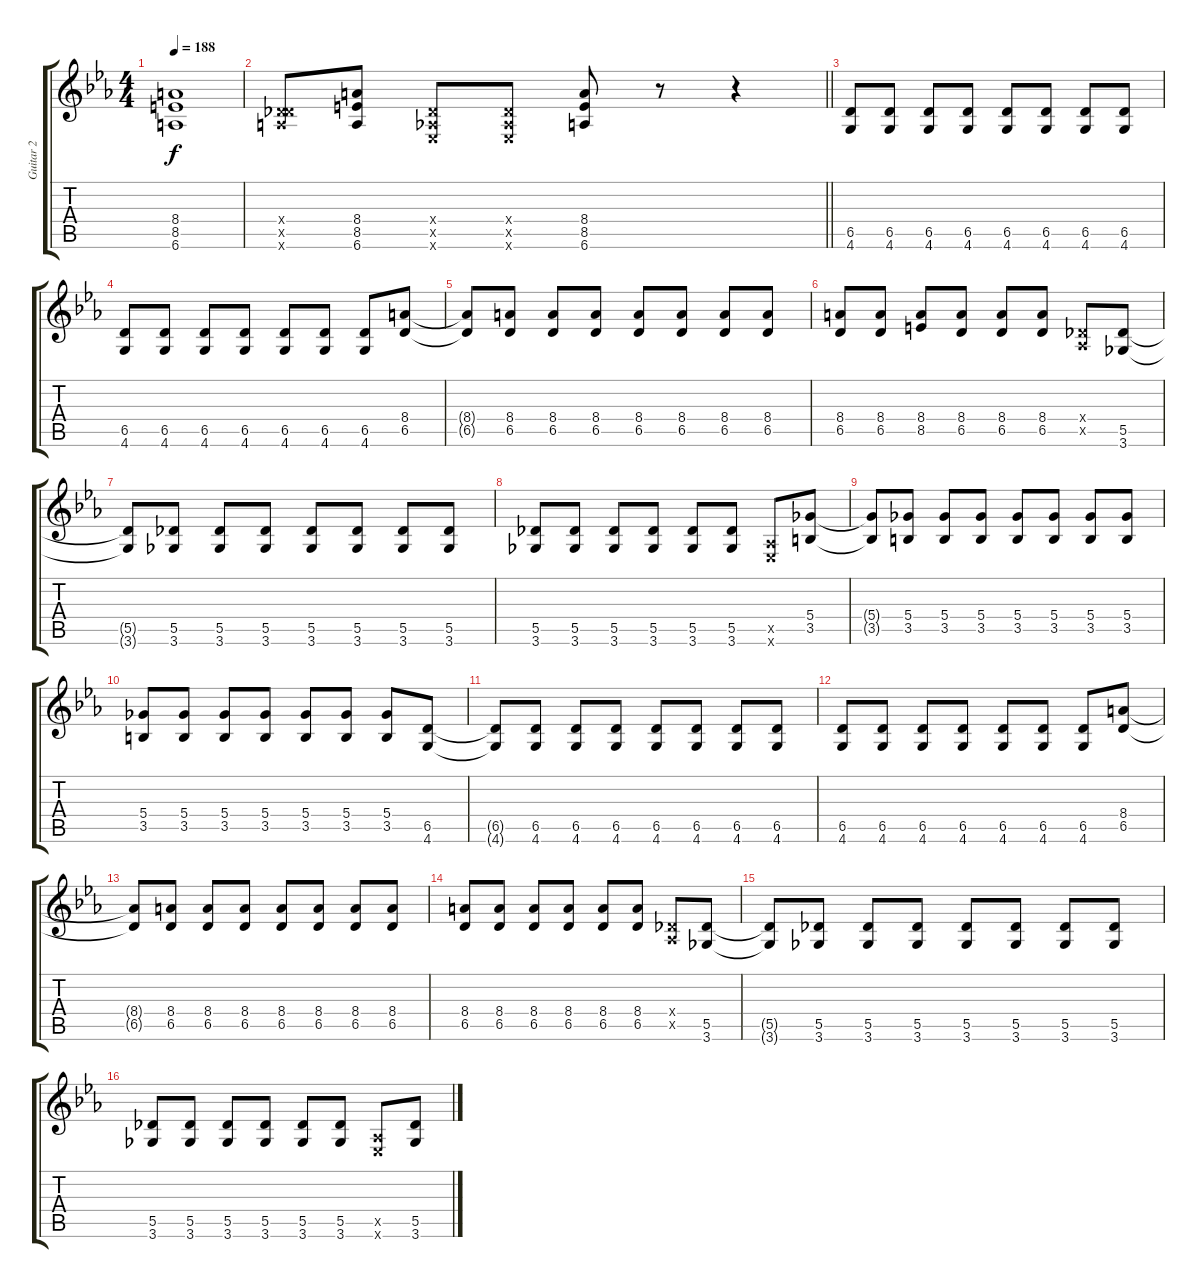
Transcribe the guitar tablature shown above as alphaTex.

\track ("Guitar 2" "Guitar 2") {instrument overdrivenguitar}
\staff {score tabs}
\tuning (Eb4 Bb3 Gb3 Db3 Ab2 Eb2) {hide}
\ts (4 4)
\tempo 188
\clef g2
\ks eb
(8.4 8.5 6.6).1{dy f} |
\barLineRight lightlight
(0.4{x} 5.5{x} 6.6{x}).8 (8.4 8.5 6.6).8 (0.4{x} 0.5{x} 0.6{x}).8 (0.4{x} 0.5{x} 0.6{x}).8 (8.4 8.5 6.6).8 r.8 r.4 |
(6.5 4.6).8 (6.5 4.6).8 (6.5 4.6).8 (6.5 4.6).8 (6.5 4.6).8 (6.5 4.6).8 (6.5 4.6).8 (6.5 4.6).8 |
(6.5 4.6).8 (6.5 4.6).8 (6.5 4.6).8 (6.5 4.6).8 (6.5 4.6).8 (6.5 4.6).8 (6.5 4.6).8 (8.4 6.5).8 |
(8.4{t} 6.5{t}).8 (8.4 6.5).8 (8.4 6.5).8 (8.4 6.5).8 (8.4 6.5).8 (8.4 6.5).8 (8.4 6.5).8 (8.4 6.5).8 |
(8.4 6.5).8 (8.4 6.5).8 (8.4 8.5).8 (8.4 6.5).8 (8.4 6.5).8 (8.4 6.5).8 (0.4{x} 0.5{x}).8 (5.5 3.6).8 |
(5.5{t} 3.6{t}).8 (5.5 3.6).8 (5.5 3.6).8 (5.5 3.6).8 (5.5 3.6).8 (5.5 3.6).8 (5.5 3.6).8 (5.5 3.6).8 |
(5.5 3.6).8 (5.5 3.6).8 (5.5 3.6).8 (5.5 3.6).8 (5.5 3.6).8 (5.5 3.6).8 (0.5{x} 0.6{x}).8 (5.4 3.5).8 |
(5.4{t} 3.5{t}).8 (5.4 3.5).8 (5.4 3.5).8 (5.4 3.5).8 (5.4 3.5).8 (5.4 3.5).8 (5.4 3.5).8 (5.4 3.5).8 |
(5.4 3.5).8 (5.4 3.5).8 (5.4 3.5).8 (5.4 3.5).8 (5.4 3.5).8 (5.4 3.5).8 (5.4 3.5).8 (6.5 4.6).8 |
(6.5{t} 4.6{t}).8 (6.5 4.6).8 (6.5 4.6).8 (6.5 4.6).8 (6.5 4.6).8 (6.5 4.6).8 (6.5 4.6).8 (6.5 4.6).8 |
(6.5 4.6).8 (6.5 4.6).8 (6.5 4.6).8 (6.5 4.6).8 (6.5 4.6).8 (6.5 4.6).8 (6.5 4.6).8 (8.4 6.5).8 |
(8.4{t} 6.5{t}).8 (8.4 6.5).8 (8.4 6.5).8 (8.4 6.5).8 (8.4 6.5).8 (8.4 6.5).8 (8.4 6.5).8 (8.4 6.5).8 |
(8.4 6.5).8 (8.4 6.5).8 (8.4 6.5).8 (8.4 6.5).8 (8.4 6.5).8 (8.4 6.5).8 (0.4{x} 0.5{x}).8 (5.5 3.6).8 |
(5.5{t} 3.6{t}).8 (5.5 3.6).8 (5.5 3.6).8 (5.5 3.6).8 (5.5 3.6).8 (5.5 3.6).8 (5.5 3.6).8 (5.5 3.6).8 |
(5.5 3.6).8 (5.5 3.6).8 (5.5 3.6).8 (5.5 3.6).8 (5.5 3.6).8 (5.5 3.6).8 (0.5{x} 0.6{x}).8 (5.5 3.6).8
